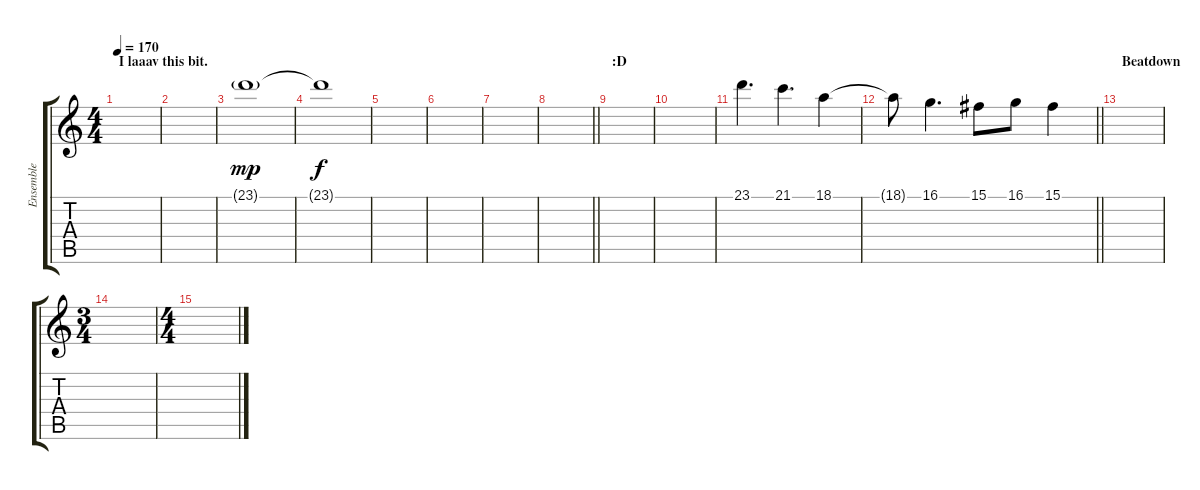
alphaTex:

\track ("Ensemble" "Ensemble") {instrument stringensemble1}
\staff {score tabs}
\tuning (Eb4 Bb3 Gb3 Db3 Ab2 Db2) {hide}
\ts (4 4)
\section ("" "I laaav this bit.")
\tempo 170
\clef g2
\ks c
|
|
23.1{g}.1{dy mp} |
23.1{t}.1{dy f} |
|
|
|
\barLineRight lightlight
|
\section ("" ":D")
|
|
23.1.4{d} 21.1.4{d} 18.1.4 |
\barLineRight lightlight
18.1{t}.8 16.1.4{d} 15.1.8 16.1.8 15.1.4 |
\section ("" "Beatdown")
|
\ts (3 4)
|
\ts (4 4)
